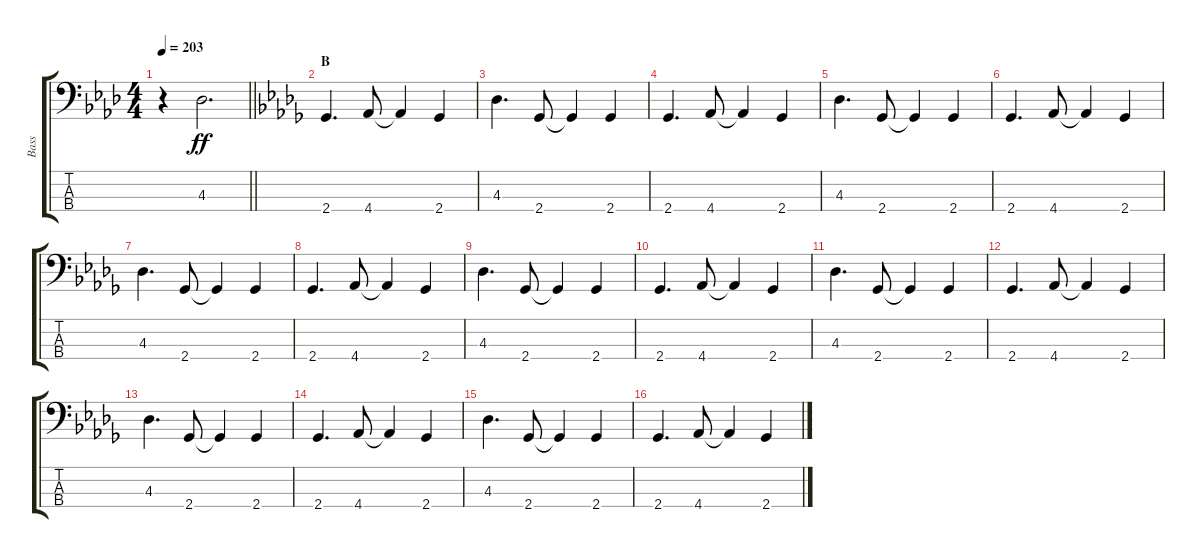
\track ("Bass" "Bass") {instrument electricbassfinger}
\staff {score tabs}
\tuning (G2 D2 A1 E1) {hide}
\ts (4 4)
\tempo 203
\clef f4
\barLineRight lightlight
\ks ab
r.4{dy ff} 4.3.2{d} |
\section ("" "B")
\ks db
2.4.4{d} 4.4.8 4.4{t}.4 2.4.4 |
4.3.4{d} 2.4.8 2.4{t}.4 2.4.4 |
2.4.4{d} 4.4.8 4.4{t}.4 2.4.4 |
4.3.4{d} 2.4.8 2.4{t}.4 2.4.4 |
2.4.4{d} 4.4.8 4.4{t}.4 2.4.4 |
4.3.4{d} 2.4.8 2.4{t}.4 2.4.4 |
2.4.4{d} 4.4.8 4.4{t}.4 2.4.4 |
4.3.4{d} 2.4.8 2.4{t}.4 2.4.4 |
2.4.4{d} 4.4.8 4.4{t}.4 2.4.4 |
4.3.4{d} 2.4.8 2.4{t}.4 2.4.4 |
2.4.4{d} 4.4.8 4.4{t}.4 2.4.4 |
4.3.4{d} 2.4.8 2.4{t}.4 2.4.4 |
2.4.4{d} 4.4.8 4.4{t}.4 2.4.4 |
4.3.4{d} 2.4.8 2.4{t}.4 2.4.4 |
2.4.4{d} 4.4.8 4.4{t}.4 2.4.4
